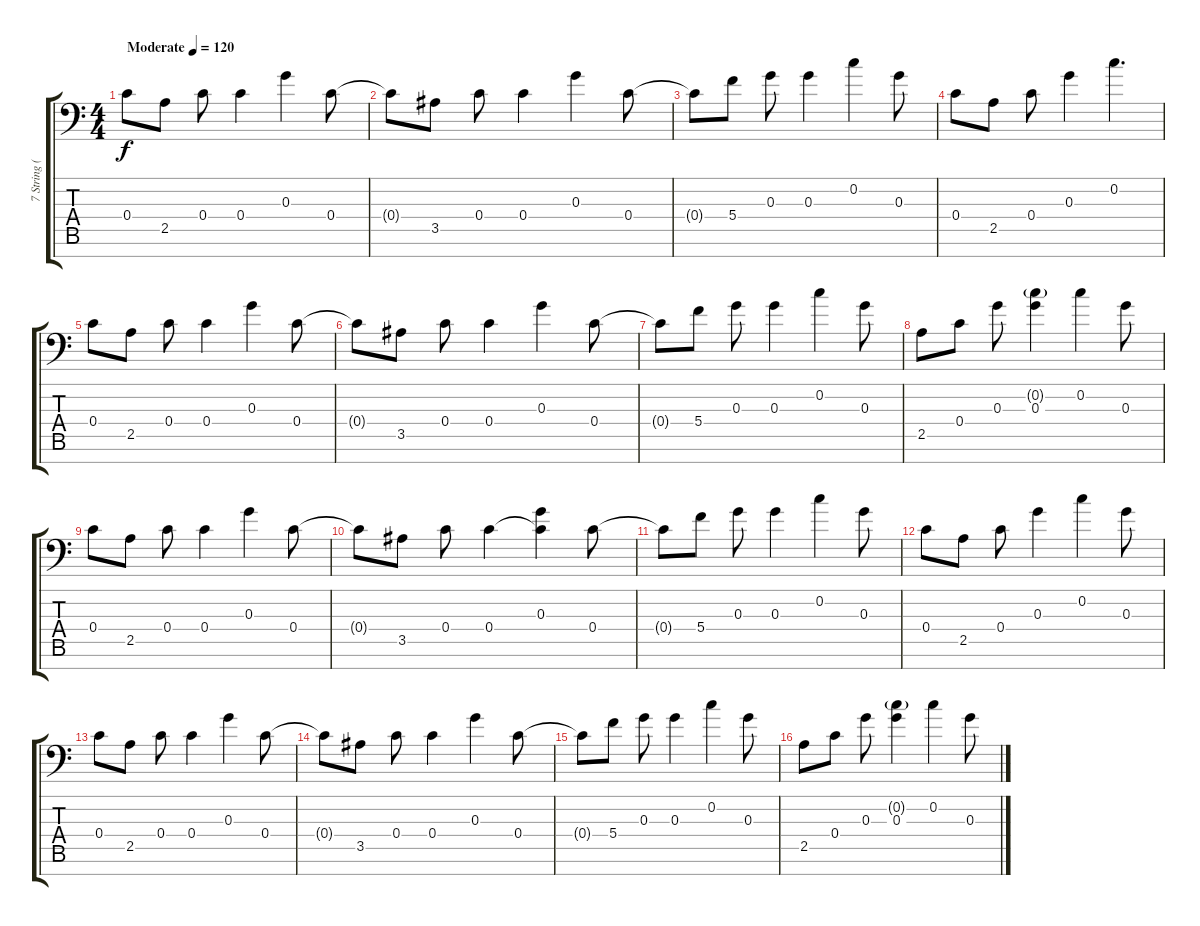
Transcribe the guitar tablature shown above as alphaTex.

\track ("7 String (new notes)" "7 String (") {instrument acousticguitarsteel}
\staff {score tabs}
\tuning (E4 C4 G3 C3 G2 C2 G1) {hide}
\ts (4 4)
\tempo (120 "Moderate")
\clef f4
\ks c
0.4.8{dy f instrument acousticguitarsteel} 2.5.8 0.4.8 0.4.4 0.3.4 0.4.8 |
0.4{t}.8 3.5.8 0.4.8 0.4.4 0.3.4 0.4.8 |
0.4{t}.8 5.4.8 0.3.8 0.3.4 0.2.4 0.3.8 |
0.4.8 2.5.8 0.4.8 0.3.4 0.2.4{d} |
0.4.8 2.5.8 0.4.8 0.4.4 0.3.4 0.4.8 |
0.4{t}.8 3.5.8 0.4.8 0.4.4 0.3.4 0.4.8 |
0.4{t}.8 5.4.8 0.3.8 0.3.4 0.2.4 0.3.8 |
2.5.8 0.4.8 0.3.8 (0.2{g} 0.3).4 0.2.4 0.3.8 |
0.4.8 2.5.8 0.4.8 0.4.4 0.3.4 0.4.8 |
0.4{t}.8 3.5.8 0.4.8 0.4.4 (0.3 0.4{t}).4 0.4.8 |
0.4{t}.8 5.4.8 0.3.8 0.3.4 0.2.4 0.3.8 |
0.4.8 2.5.8 0.4.8 0.3.4 0.2.4 0.3.8 |
0.4.8 2.5.8 0.4.8 0.4.4 0.3.4 0.4.8 |
0.4{t}.8 3.5.8 0.4.8 0.4.4 0.3.4 0.4.8 |
0.4{t}.8 5.4.8 0.3.8 0.3.4 0.2.4 0.3.8 |
2.5.8 0.4.8 0.3.8 (0.2{g} 0.3).4 0.2.4 0.3.8
